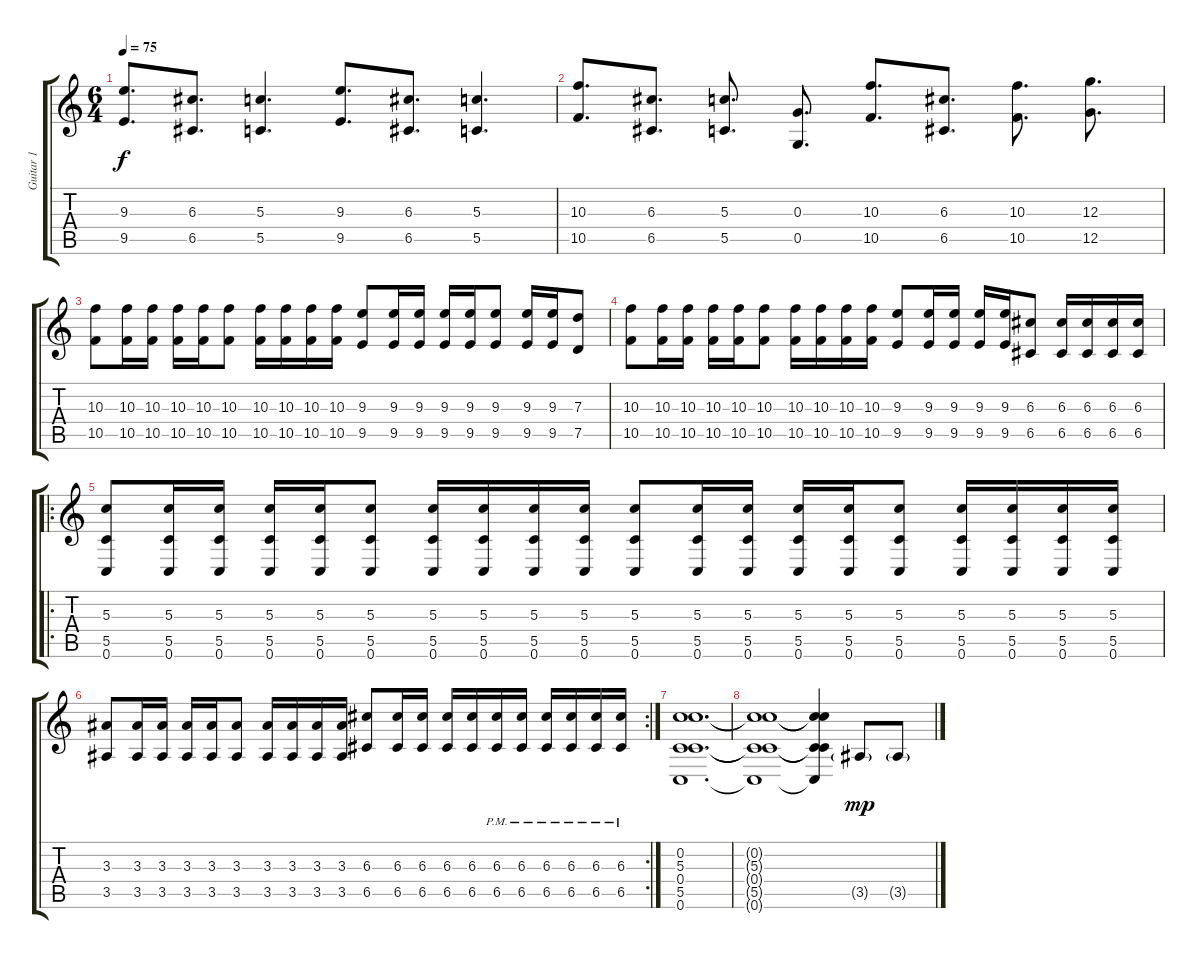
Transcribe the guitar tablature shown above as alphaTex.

\track ("Guitar 1" "Guitar 1") {instrument distortionguitar}
\staff {score tabs}
\tuning (E4 C4 G3 C3 G2 C2) {hide}
\ts (6 4)
\tempo 75
\clef g2
\ks c
(9.3 9.5).8{d dy f} (6.3 6.5).8{d} (5.3 5.5).4{d} (9.3 9.5).8{d} (6.3 6.5).8{d} (5.3 5.5).4{d} |
(10.3 10.5).8{d} (6.3 6.5).8{d} (5.3 5.5).8{d} (0.3 0.5).8{d} (10.3 10.5).8{d} (6.3 6.5).8{d} (10.3 10.5).8{d} (12.3 12.5).8{d} |
(10.3 10.5).8 (10.3 10.5).16 (10.3 10.5).16 (10.3 10.5).16 (10.3 10.5).16 (10.3 10.5).8 (10.3 10.5).16 (10.3 10.5).16 (10.3 10.5).16 (10.3 10.5).16 (9.3 9.5).8 (9.3 9.5).16 (9.3 9.5).16 (9.3 9.5).16 (9.3 9.5).16 (9.3 9.5).8 (9.3 9.5).16 (9.3 9.5).16 (7.3 7.5).8 |
(10.3 10.5).8 (10.3 10.5).16 (10.3 10.5).16 (10.3 10.5).16 (10.3 10.5).16 (10.3 10.5).8 (10.3 10.5).16 (10.3 10.5).16 (10.3 10.5).16 (10.3 10.5).16 (9.3 9.5).8 (9.3 9.5).16 (9.3 9.5).16 (9.3 9.5).16 (9.3 9.5).16 (6.3 6.5).8 (6.3 6.5).16 (6.3 6.5).16 (6.3 6.5).16 (6.3 6.5).16 |
\ro
(5.3 5.5 0.6).8 (5.3 5.5 0.6).16 (5.3 5.5 0.6).16 (5.3 5.5 0.6).16 (5.3 5.5 0.6).16 (5.3 5.5 0.6).8 (5.3 5.5 0.6).16 (5.3 5.5 0.6).16 (5.3 5.5 0.6).16 (5.3 5.5 0.6).16 (5.3 5.5 0.6).8 (5.3 5.5 0.6).16 (5.3 5.5 0.6).16 (5.3 5.5 0.6).16 (5.3 5.5 0.6).16 (5.3 5.5 0.6).8 (5.3 5.5 0.6).16 (5.3 5.5 0.6).16 (5.3 5.5 0.6).16 (5.3 5.5 0.6).16 |
\rc 2
(3.3 3.5).8 (3.3 3.5).16 (3.3 3.5).16 (3.3 3.5).16 (3.3 3.5).16 (3.3 3.5).8 (3.3 3.5).16 (3.3 3.5).16 (3.3 3.5).16 (3.3 3.5).16 (6.3 6.5).8 (6.3 6.5).16 (6.3 6.5).16 (6.3 6.5).16 (6.3 6.5).16 (6.3{pm} 6.5{pm}).16 (6.3{pm} 6.5{pm}).16 (6.3{pm} 6.5{pm}).16 (6.3{pm} 6.5{pm}).16 (6.3{pm} 6.5{pm}).16 (6.3{pm} 6.5{pm}).16 |
(0.2 5.3 0.4 5.5 0.6).1{d} |
(0.2{t} 5.3{t} 0.4{t} 5.5{t} 0.6{t}).1 (0.2{t} 5.3{t} 0.4{t} 5.5{t} 0.6{t}).4 3.5{g}.8{dy mp} 3.5{g}.8
